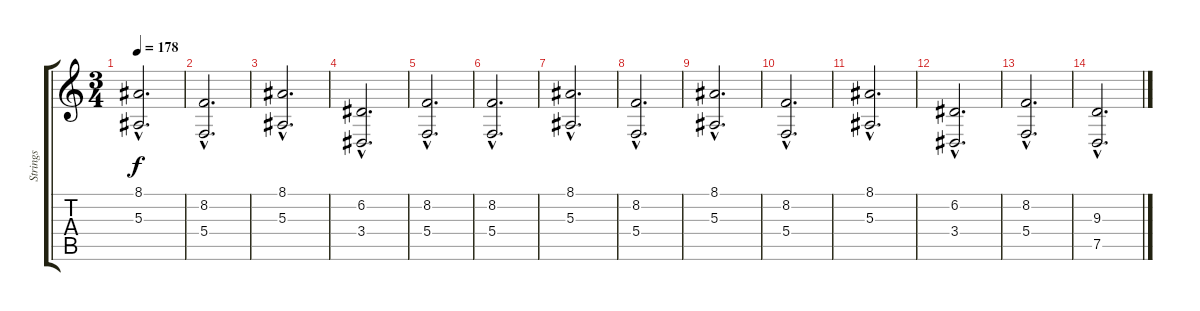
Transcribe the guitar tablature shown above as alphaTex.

\track ("Strings" "Strings") {instrument stringensemble1}
\staff {score tabs}
\tuning (D4 A3 F3 C3 G2 D2) {hide}
\ts (3 4)
\tempo 178
\clef g2
\ks c
(8.1{hac} 5.3{hac}).2{d dy f} |
(8.2{hac} 5.4{hac}).2{d} |
(8.1{hac} 5.3{hac}).2{d} |
(6.2{hac} 3.4{hac}).2{d} |
(8.2{hac} 5.4{hac}).2{d} |
(8.2{hac} 5.4{hac}).2{d} |
(8.1{hac} 5.3{hac}).2{d} |
(8.2{hac} 5.4{hac}).2{d} |
(8.1{hac} 5.3{hac}).2{d} |
(8.2{hac} 5.4{hac}).2{d} |
(8.1{hac} 5.3{hac}).2{d} |
(6.2{hac} 3.4{hac}).2{d} |
(8.2{hac} 5.4{hac}).2{d} |
(9.3{hac} 7.5{hac}).2{d}
